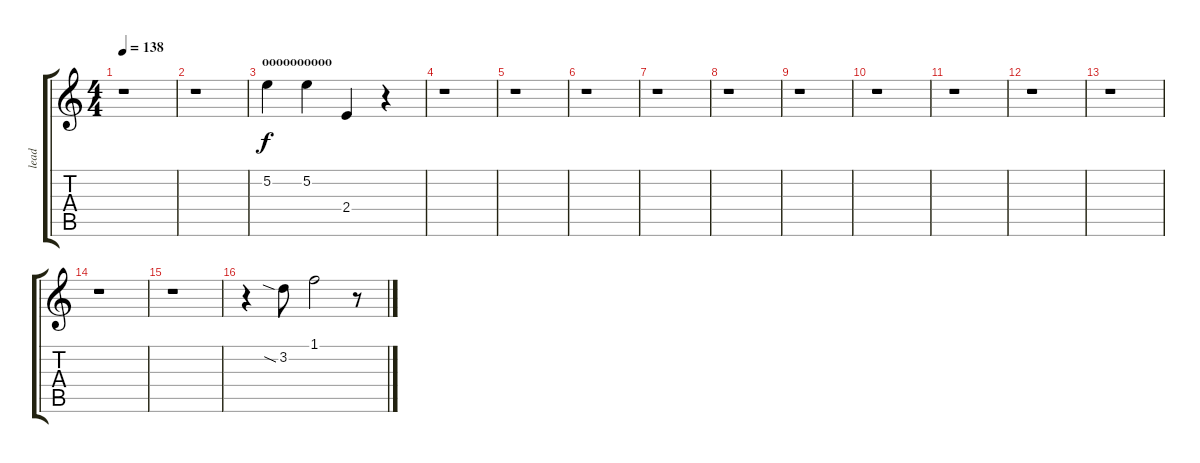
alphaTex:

\track ("lead" "lead") {instrument overdrivenguitar}
\staff {score tabs}
\tuning (E4 B3 G3 D3 A2 E2) {hide}
\ts (4 4)
\tempo 138
\clef g2
\ks c
r.1{dy f} |
r.1 |
\section ("" "oooooooooo")
5.2.4 5.2.4 2.4.4 r.4 |
r.1 |
r.1 |
r.1 |
r.1 |
r.1 |
r.1 |
r.1 |
r.1 |
r.1 |
r.1 |
r.1 |
r.1 |
r.4 3.2{sia}.8 1.1.2 r.8
